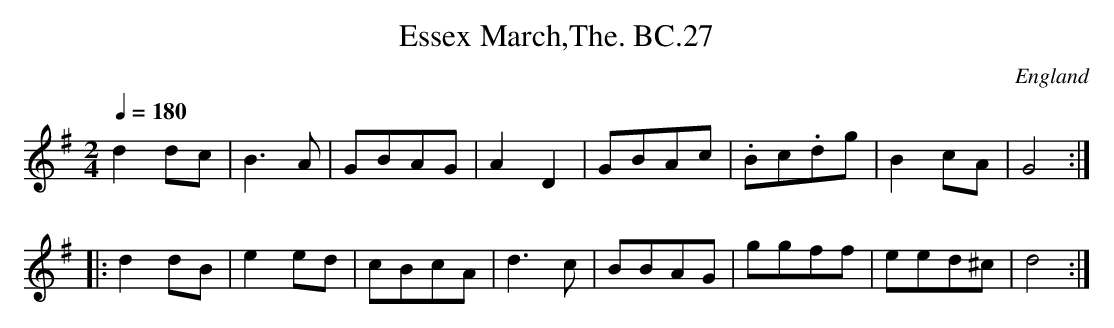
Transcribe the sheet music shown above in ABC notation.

X:1
T:Essex March,The. BC.27
L:1/8
M:2/4
O:England
Q:1/4=180
K:G
d2 dc|B3 A|GBAG|A2 D2|GBAc|.Bc.dg|B2 cA|G4:|!
|:d2 dB|e2 ed|cBcA|d3 c|BBAG|ggff|eed^c|d4:|
